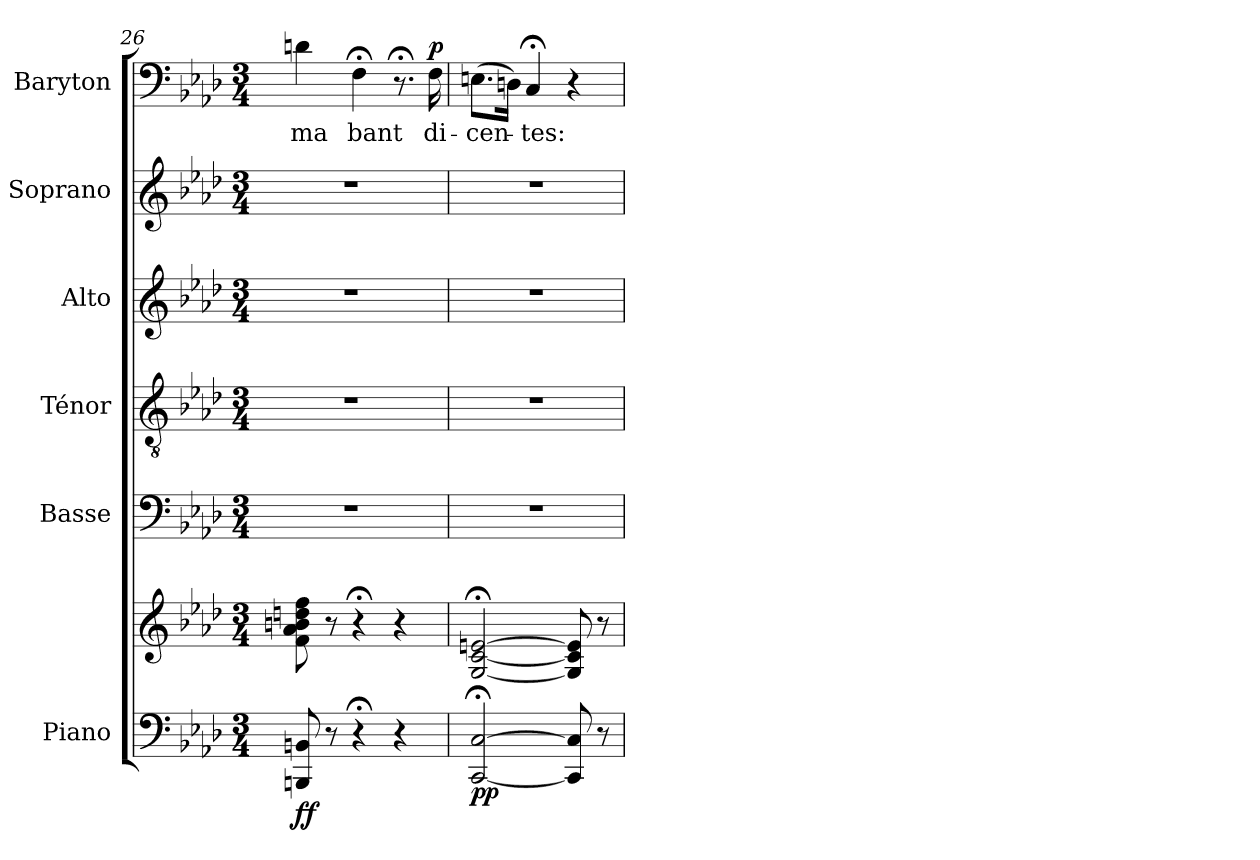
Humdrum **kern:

**kern	**kern	**dynam	**kern	**kern	**kern	**kern	**kern	**text	**dynam
*part6	*part6	*part6	*part5	*part4	*part3	*part2	*part1	*part1	*part1
*staff7	*staff6	*staff6/7	*staff5	*staff4	*staff3	*staff2	*staff1	*staff1	*staff1
*I"Piano	*	*	*I"Basse	*I"Ténor	*I"Alto	*I"Soprano	*I"Baryton	*	*
*I'Pno.	*	*	*I'B.	*I'T.	*I'Alt.	*I'So.	*I'Bar.	*	*
*clefF4	*clefG2	*	*clefF4	*clefGv2	*clefG2	*clefG2	*clefF4	*	*
*k[b-e-a-d-]	*k[b-e-a-d-]	*	*k[b-e-a-d-]	*k[b-e-a-d-]	*k[b-e-a-d-]	*k[b-e-a-d-]	*k[b-e-a-d-]	*	*
*M3/4	*M3/4	*	*M3/4	*M3/4	*M3/4	*M3/4	*M3/4	*	*
=26	=26	=26	=26	=26	=26	=26	=26	=26	=26
!	!	!LO:DY:b=2	!	!	!	!	!	!LO:LY:b	!
8BBBn/ 8BBn/	8f\ 8a-\ 8bn\ 8ddn\ 8ff\	ff	2.r	2.r	2.r	2.r	4dn\	-ma	.
8r	8r	.	.	.	.	.	.	.	.
!	!	!	!	!	!	!	!	!LO:LY:b	!
4r;<	4r;<	.	.	.	.	.	4F;<\	bant	.
4r	4r	.	.	.	.	.	8.r;<	.	.
!	!	!	!	!	!	!	!	!LO:LY:b	!LO:DY:b
.	.	.	.	.	.	.	16F\	di-	p
=27	=27	=27	=27	=27	=27	=27	=27	=27	=27
!	!	!LO:DY:b=2	!	!	!	!	!	!LO:LY:b	!
[2CC/;< [2C/;<	[2G/;< [2c/;< [2en/;<	pp	2.r	2.r	2.r	2.r	(8.En\L	-cen-	.
.	.	.	.	.	.	.	16Dn\Jk)	.	.
!	!	!	!	!	!	!	!	!LO:LY:b	!
.	.	.	.	.	.	.	4C;</	-tes:	.
8CC/] 8C/]	8G/] 8c/] 8e/]	.	.	.	.	.	4r	.	.
8r	8r	.	.	.	.	.	.	.	.
=	=	=	=	=	=	=	=	=	=
*-	*-	*-	*-	*-	*-	*-	*-	*-	*-
